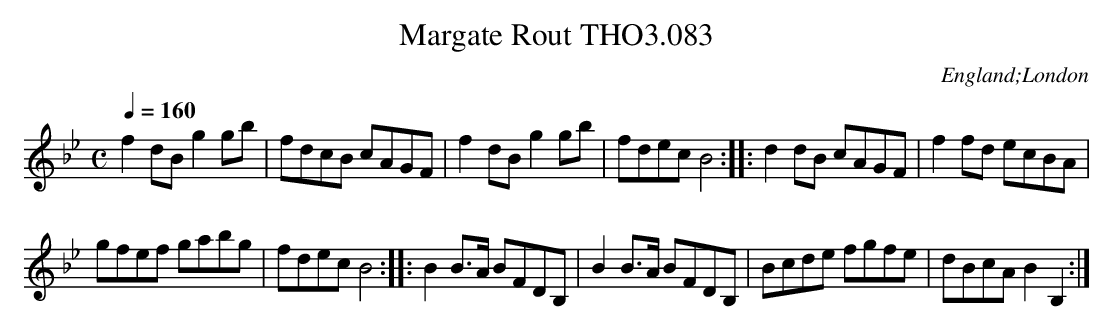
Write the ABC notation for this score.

X:1
T:Margate Rout THO3.083
O:England;London
M:C
L:1/8
Q:1/4=160
K:Bb
f2 dB g2 gb|fdcB cAGF|f2 dB g2 gb|fdec B4::d2 dB cAGF|f2 fd ecBA|
gfef gabg|fdec B4::B2B>A BFDB,|B2B>A BFDB,|Bcde fgfe|dBcA B2B,2:|
